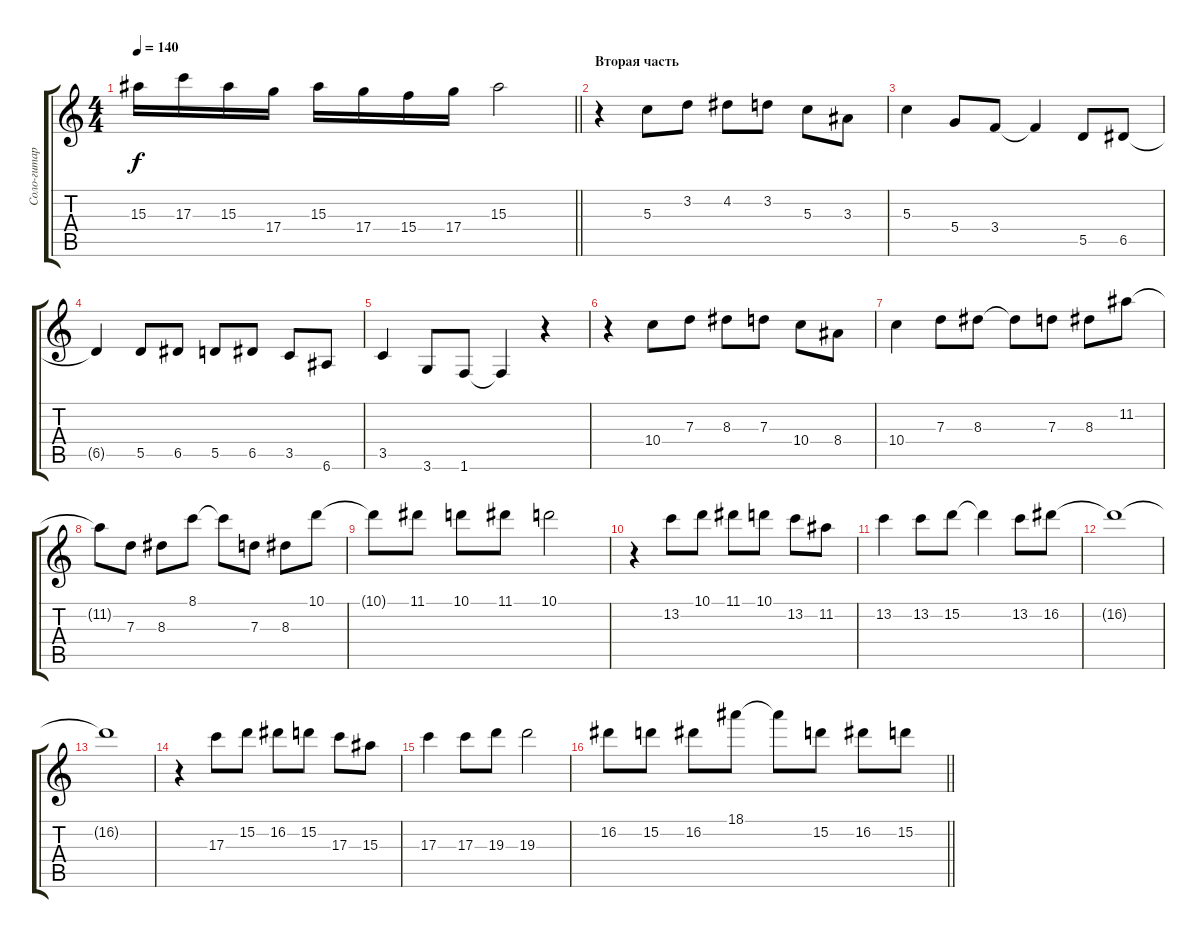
\track ("Соло-гитара" "Соло-гитар") {instrument overdrivenguitar}
\staff {score tabs}
\tuning (E4 B3 G3 D3 A2 E2) {hide}
\ts (4 4)
\tempo 140
\clef g2
\barLineRight lightlight
\ks c
15.3.16{dy f} 17.3.16 15.3.16 17.4.16 15.3.16 17.4.16 15.4.16 17.4.16 15.3.2 |
\section ("" "Вторая часть")
r.4 5.3.8 3.2.8 4.2.8 3.2.8 5.3.8 3.3.8 |
5.3.4 5.4.8 3.4.8 3.4{t}.4 5.5.8 6.5.8 |
6.5{t}.4 5.5.8 6.5.8 5.5.8 6.5.8 3.5.8 6.6.8 |
3.5.4 3.6.8 1.6.8 1.6{t}.4 r.4 |
r.4 10.4.8 7.3.8 8.3.8 7.3.8 10.4.8 8.4.8 |
10.4.4 7.3.8 8.3.8 8.3{t}.8 7.3.8 8.3.8 11.2.8 |
11.2{t}.8 7.3.8 8.3.8 8.1.8 8.1{t}.8 7.3.8 8.3.8 10.1.8 |
10.1{t}.8 11.1.8 10.1.8 11.1.8 10.1.2 |
r.4 13.2.8 10.1.8 11.1.8 10.1.8 13.2.8 11.2.8 |
13.2.4 13.2.8 15.2.8 15.2{t}.4 13.2.8 16.2.8 |
16.2{t}.1 |
16.2{t}.1 |
r.4 17.3.8 15.2.8 16.2.8 15.2.8 17.3.8 15.3.8 |
17.3.4 17.3.8 19.3.8 19.3.2 |
\barLineRight lightlight
16.2.8 15.2.8 16.2.8 18.1.8 18.1{t}.8 15.2.8 16.2.8 15.2.8
